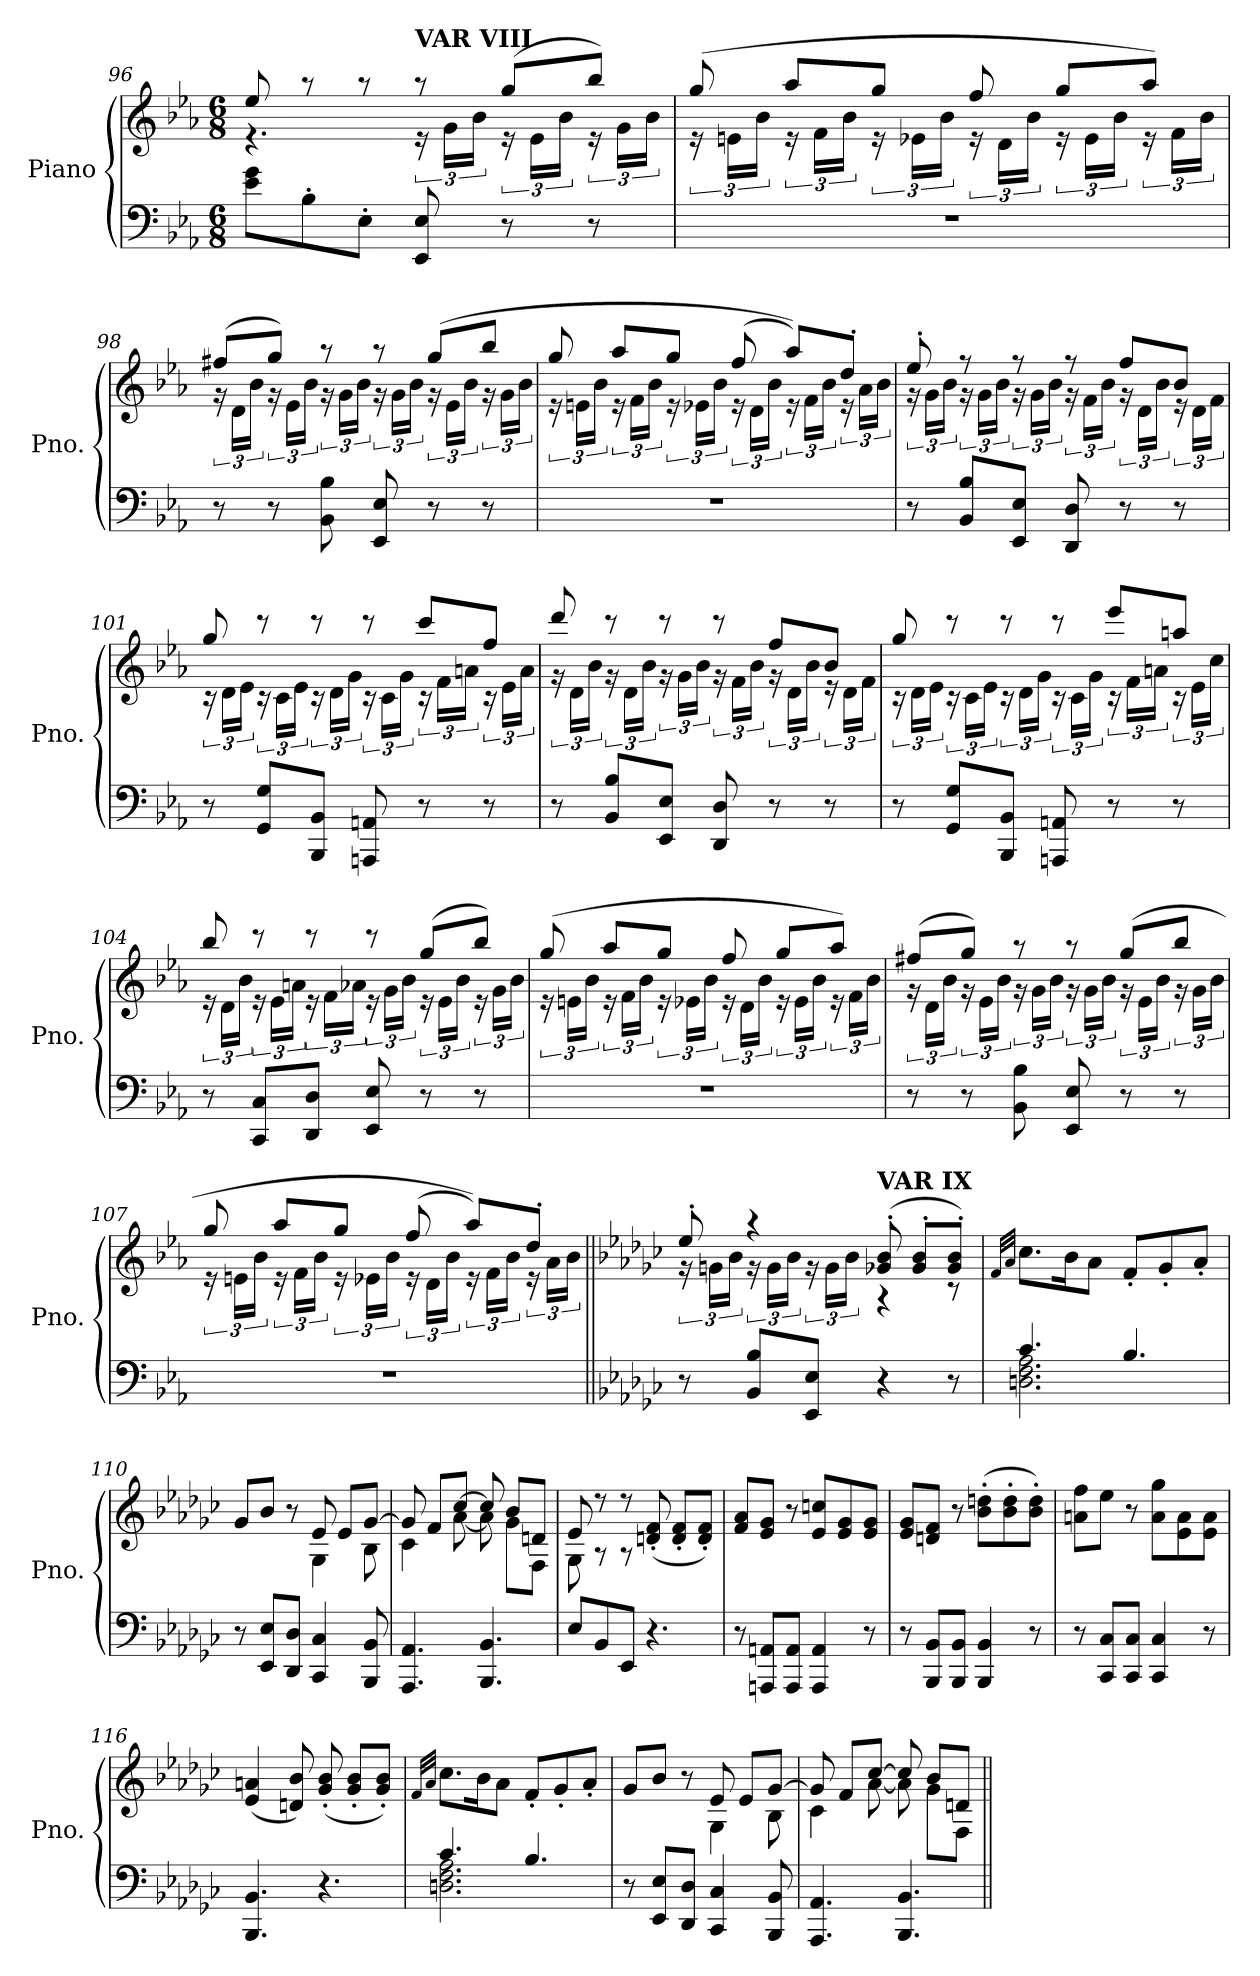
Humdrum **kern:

**kern	**kern
*part1	*part1
*staff2	*staff1
*I"Piano	*
*I'Pno.	*
*clefF4	*clefG2
*k[b-e-a-]	*k[b-e-a-]
*E-:	*E-:
*M6/8	*M6/8
=96	=96
*	*^
8e-\ 8g\L	8ee-/	4.r
8B-'\	8r	.
8E-'\J	8r	.
!	!LO:TX:a:B:t=VAR VIII	!
8EE-/ 8E-/	8r	24r
.	.	24g\LL
.	.	24b-\JJ
8r	(>8gg/L	24r
.	.	24e-\LL
.	.	24b-\JJ
8r	8bb-/J)	24r
.	.	24g\LL
.	.	24b-\JJ
=97	=97	=97
2.r	(>8gg/	24r
.	.	24en\LL
.	.	24b-\JJ
.	8aa-/L	24r
.	.	24f\LL
.	.	24b-\JJ
.	8gg/J	24r
.	.	24e-X\LL
.	.	24b-\JJ
.	8ff/	24r
.	.	24d\LL
.	.	24b-\JJ
.	8gg/L	24r
.	.	24e-\LL
.	.	24b-\JJ
.	8aa-/J)	24r
.	.	24f\LL
.	.	24b-\JJ
=98	=98	=98
8r	(>8ff#X/L	24r
.	.	24d\LL
.	.	24b-\JJ
8r	8gg/J)	24r
.	.	24e-\LL
.	.	24b-\JJ
8BB-\ 8B-\	8r	24r
.	.	24g\LL
.	.	24b-\JJ
8EE-/ 8E-/	8r	24r
.	.	24g\LL
.	.	24b-\JJ
8r	(>8gg/L	24r
.	.	24e-\LL
.	.	24b-\JJ
8r	8bb-/J	24r
.	.	24g\LL
.	.	24b-\JJ
=99	=99	=99
2.r	8gg/	24r
.	.	24en\LL
.	.	24b-\JJ
.	8aa-/L	24r
.	.	24f\LL
.	.	24b-\JJ
.	8gg/J	24r
.	.	24e-X\LL
.	.	24b-\JJ
.	(>8ff/	24r
.	.	24d\LL
.	.	24b-\JJ
.	8aa-/L))	24r
.	.	24f\LL
.	.	24b-\JJ
.	8dd'/J	24r
.	.	24a-\LL
.	.	24b-\JJ
=100	=100	=100
8r	8ee-'/	24r
.	.	24g\LL
.	.	24b-\JJ
8BB-/ 8B-/L	8r	24r
.	.	24g\LL
.	.	24b-\JJ
8EE-/ 8E-/J	8r	24r
.	.	24g\LL
.	.	24b-\JJ
8DD/ 8D/	8r	24r
.	.	24f\LL
.	.	24b-\JJ
8r	8ff/L	24r
.	.	24d\LL
.	.	24b-\JJ
8r	8b-/J	24r
.	.	24d\LL
.	.	24f\JJ
=101	=101	=101
8r	8gg/	24r
.	.	24d\LL
.	.	24e-\JJ
8GG/ 8G/L	8r	24r
.	.	24c\LL
.	.	24e-\JJ
8BBB-/ 8BB-/J	8r	24r
.	.	24d\LL
.	.	24g\JJ
8AAAn/ 8AAn/	8r	24r
.	.	24c\LL
.	.	24g\JJ
8r	8ccc/L	24r
.	.	24f\LL
.	.	24an\JJ
8r	8ff/J	24r
.	.	24e-\LL
.	.	24a\JJ
=102	=102	=102
8r	8ddd/	24r
.	.	24d\LL
.	.	24b-\JJ
8BB-/ 8B-/L	8r	24r
.	.	24d\LL
.	.	24b-\JJ
8EE-/ 8E-/J	8r	24r
.	.	24g\LL
.	.	24b-\JJ
8DD/ 8D/	8r	24r
.	.	24f\LL
.	.	24b-\JJ
8r	8ff/L	24r
.	.	24d\LL
.	.	24b-\JJ
8r	8b-/J	24r
.	.	24d\LL
.	.	24f\JJ
=103	=103	=103
8r	8gg/	24r
.	.	24d\LL
.	.	24e-\JJ
8GG/ 8G/L	8r	24r
.	.	24c\LL
.	.	24e-\JJ
8BBB-/ 8BB-/J	8r	24r
.	.	24d\LL
.	.	24g\JJ
8AAAn/ 8AAn/	8r	24r
.	.	24c\LL
.	.	24g\JJ
8r	8eee-/L	24r
.	.	24f\LL
.	.	24an\JJ
8r	8aan/J	24r
.	.	24e-\LL
.	.	24cc\JJ
=104	=104	=104
8r	8bb-/	24r
.	.	24d\LL
.	.	24b-\JJ
8CC/ 8C/L	8r	24r
.	.	24e-\LL
.	.	24an\JJ
8DD/ 8D/J	8r	24r
.	.	24f\LL
.	.	24a-X\JJ
8EE-/ 8E-/	8r	24r
.	.	24g\LL
.	.	24b-\JJ
8r	(>8gg/L	24r
.	.	24e-\LL
.	.	24b-\JJ
8r	8bb-/J)	24r
.	.	24g\LL
.	.	24b-\JJ
=105	=105	=105
2.r	(>8gg/	24r
.	.	24en\LL
.	.	24b-\JJ
.	8aa-/L	24r
.	.	24f\LL
.	.	24b-\JJ
.	8gg/J	24r
.	.	24e-X\LL
.	.	24b-\JJ
.	8ff/	24r
.	.	24d\LL
.	.	24b-\JJ
.	8gg/L	24r
.	.	24e-\LL
.	.	24b-\JJ
.	8aa-/J)	24r
.	.	24f\LL
.	.	24b-\JJ
=106	=106	=106
8r	(>8ff#X/L	24r
.	.	24d\LL
.	.	24b-\JJ
8r	8gg/J)	24r
.	.	24e-\LL
.	.	24b-\JJ
8BB-\ 8B-\	8r	24r
.	.	24g\LL
.	.	24b-\JJ
8EE-/ 8E-/	8r	24r
.	.	24g\LL
.	.	24b-\JJ
8r	(>8gg/L	24r
.	.	24e-\LL
.	.	24b-\JJ
8r	8bb-/J	24r
.	.	24g\LL
.	.	24b-\JJ
=107	=107	=107
2.r	8gg/	24r
.	.	24en\LL
.	.	24b-\JJ
.	8aa-/L	24r
.	.	24f\LL
.	.	24b-\JJ
.	8gg/J	24r
.	.	24e-X\LL
.	.	24b-\JJ
.	(>8ff/	24r
.	.	24d\LL
.	.	24b-\JJ
.	8aa-/L))	24r
.	.	24f\LL
.	.	24b-\JJ
.	8dd'/J	24r
.	.	24a-\LL
.	.	24b-\JJ
=108||	=108||	=108||
*k[b-e-a-d-g-c-]	*k[b-e-a-d-g-c-]	*
8r	8ee-'/	24r
.	.	24gn\LL
.	.	24b-\JJ
8BB-/ 8B-/L	4r	24r
.	.	24g\LL
.	.	24b-\JJ
8EE-/ 8E-/J	.	24r
.	.	24g\LL
.	.	24b-\JJ
!	!LO:TX:a:B:t=VAR IX	!
4r	(>8g-X/' 8b-/'	4r
.	8g-/' 8b-/'L	.
8r	8g-/' 8b-/'J)	8r
*	*v	*v
=109	=109
.	32qf/LLL
.	32qa-/JJJ
*^	*
4.c-/	2.Dn\ 2.F\ 2.A-\	8.cc-\L
.	.	16b-\K
.	.	8a-\J
4.B-/	.	8f'/L
.	.	8g-'/
.	.	8a-'/J
*v	*v	*
=110	=110
*	*^
8r	8g-/L	4.ryy
8EE-/ 8E-/L	8b-/J	.
8DD-/ 8D-/J	8r	.
4CC-/ 4C-/	8e-/	4G-\
.	8e-/L	.
8BBB-/ 8BB-/	[8g-/J	8B-\
=111	=111	=111
4.AAA-/ 4.AA-/	8g-/]	4c-\
.	8f/L	.
.	[8cc-/J	[8a-\
4.BBB-/ 4.BB-/	8cc-/]	8a-\]
.	8b-/L	8g-\L
.	8dn/J	8F\J
=112	=112	=112
8E-/L	8e-/	8G-\
8BB-/	8r	8r
8EE-/J	8r	8r
4.r	(>8dn/' 8f/'	4.ryy
.	8d/' 8f/'L	.
.	8d/' 8f/'J)	.
*	*v	*v
=113	=113
8r	8f/ 8a-/L
8AAAn/ 8AAn/L	8e-/ 8g-/J
8AAA/ 8AA/J	8r
4AAA/ 4AA/	8e-/ 8ccn/L
.	8e-/ 8g-/
8r	8e-/ 8g-/J
=114	=114
8r	8e-/ 8g-/L
8BBB-/ 8BB-/L	8dn/ 8f/J
8BBB-/ 8BB-/J	8r
4BBB-/ 4BB-/	(>8b-\' 8ddn\'L
.	8b-\' 8dd\'
8r	8b-\' 8dd\'J)
=115	=115
8r	8an\ 8ff\L
8CC-/ 8C-/L	8ee-\J
8CC-/ 8C-/J	8r
4CC-/ 4C-/	8a\ 8gg-\L
.	8e-\ 8a\
8r	8e-\ 8a\J
=116	=116
4.BBB-/ 4.BB-/	(>4e-/ 4an/
.	8dn/ 8b-/)
4.r	(>8g-/' 8b-/'
.	8g-/' 8b-/'L
.	8g-/' 8b-/'J)
=117	=117
.	32qf/LLL
.	32qa-/JJJ
*^	*
4.c-/	2.Dn\ 2.F\ 2.A-\	8.cc-\L
.	.	16b-\K
.	.	8a-\J
4.B-/	.	8f'/L
.	.	8g-'/
.	.	8a-'/J
*v	*v	*
=118	=118
*	*^
8r	8g-/L	4.ryy
8EE-/ 8E-/L	8b-/J	.
8DD-/ 8D-/J	8r	.
4CC-/ 4C-/	8e-/	4G-\
.	8e-/L	.
8BBB-/ 8BB-/	[8g-/J	8B-\
=119	=119	=119
4.AAA-/ 4.AA-/	8g-/]	4c-\
.	8f/L	.
.	[8cc-/J	[8a-\
4.BBB-/ 4.BB-/	8cc-/]	8a-\]
.	8b-/L	8g-\L
.	8dn/J	8F\J
*	*v	*v
=||	=||
*-	*-
